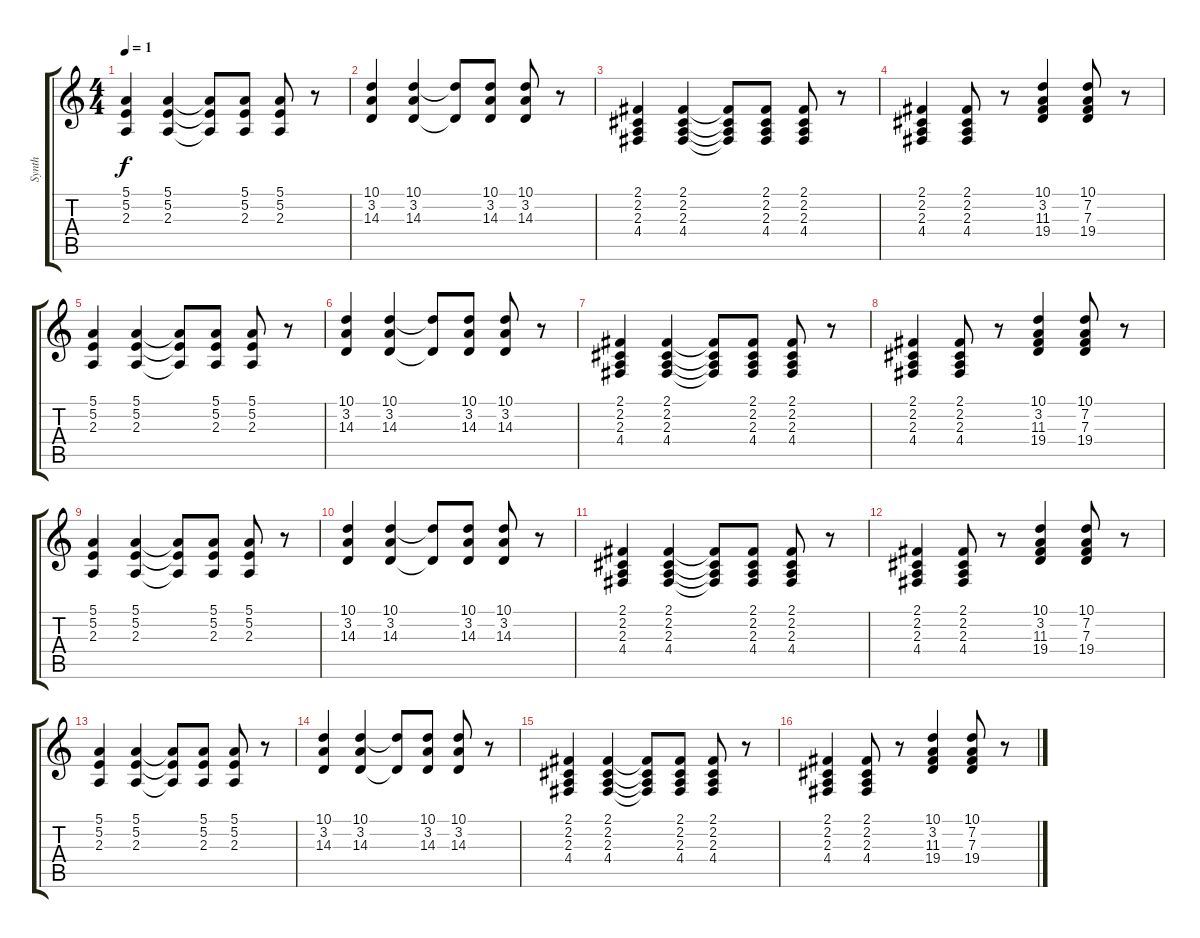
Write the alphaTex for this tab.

\track ("Synth" "Synth") {instrument lead2sawtooth}
\staff {score tabs}
\tuning (E4 B3 G3 D3 A2 E2) {hide}
\ts (4 4)
\tempo 1
\clef g2
\ks c
(5.1 5.2 2.3).4{dy f instrument lead2sawtooth} (5.1 5.2 2.3).4 (5.1{t} 5.2{t} 2.3{t}).8 (5.1 5.2 2.3).8 (5.1 5.2 2.3).8 r.8 |
(10.1 3.2 14.3).4 (10.1 3.2 14.3).4 (10.1{t} 3.2{t}).8 (10.1 3.2 14.3).8 (10.1 3.2 14.3).8 r.8 |
(2.1 2.2 2.3 4.4).4 (2.1 2.2 2.3 4.4).4 (2.1{t} 2.2{t} 2.3{t} 4.4{t}).8 (2.1 2.2 2.3 4.4).8 (2.1 2.2 2.3 4.4).8 r.8 |
(2.1 2.2 2.3 4.4).4 (2.1 2.2 2.3 4.4).8 r.8 (10.1 3.2 11.3 19.4).4 (10.1 7.2 7.3 19.4).8 r.8 |
(5.1 5.2 2.3).4 (5.1 5.2 2.3).4 (5.1{t} 5.2{t} 2.3{t}).8 (5.1 5.2 2.3).8 (5.1 5.2 2.3).8 r.8 |
(10.1 3.2 14.3).4 (10.1 3.2 14.3).4 (10.1{t} 3.2{t}).8 (10.1 3.2 14.3).8 (10.1 3.2 14.3).8 r.8 |
(2.1 2.2 2.3 4.4).4 (2.1 2.2 2.3 4.4).4 (2.1{t} 2.2{t} 2.3{t} 4.4{t}).8 (2.1 2.2 2.3 4.4).8 (2.1 2.2 2.3 4.4).8 r.8 |
(2.1 2.2 2.3 4.4).4 (2.1 2.2 2.3 4.4).8 r.8 (10.1 3.2 11.3 19.4).4 (10.1 7.2 7.3 19.4).8 r.8 |
(5.1 5.2 2.3).4 (5.1 5.2 2.3).4 (5.1{t} 5.2{t} 2.3{t}).8 (5.1 5.2 2.3).8 (5.1 5.2 2.3).8 r.8 |
(10.1 3.2 14.3).4 (10.1 3.2 14.3).4 (10.1{t} 3.2{t}).8 (10.1 3.2 14.3).8 (10.1 3.2 14.3).8 r.8 |
(2.1 2.2 2.3 4.4).4 (2.1 2.2 2.3 4.4).4 (2.1{t} 2.2{t} 2.3{t} 4.4{t}).8 (2.1 2.2 2.3 4.4).8 (2.1 2.2 2.3 4.4).8 r.8 |
(2.1 2.2 2.3 4.4).4 (2.1 2.2 2.3 4.4).8 r.8 (10.1 3.2 11.3 19.4).4 (10.1 7.2 7.3 19.4).8 r.8 |
(5.1 5.2 2.3).4 (5.1 5.2 2.3).4 (5.1{t} 5.2{t} 2.3{t}).8 (5.1 5.2 2.3).8 (5.1 5.2 2.3).8 r.8 |
(10.1 3.2 14.3).4 (10.1 3.2 14.3).4 (10.1{t} 3.2{t}).8 (10.1 3.2 14.3).8 (10.1 3.2 14.3).8 r.8 |
(2.1 2.2 2.3 4.4).4 (2.1 2.2 2.3 4.4).4 (2.1{t} 2.2{t} 2.3{t} 4.4{t}).8 (2.1 2.2 2.3 4.4).8 (2.1 2.2 2.3 4.4).8 r.8 |
(2.1 2.2 2.3 4.4).4 (2.1 2.2 2.3 4.4).8 r.8 (10.1 3.2 11.3 19.4).4 (10.1 7.2 7.3 19.4).8 r.8
